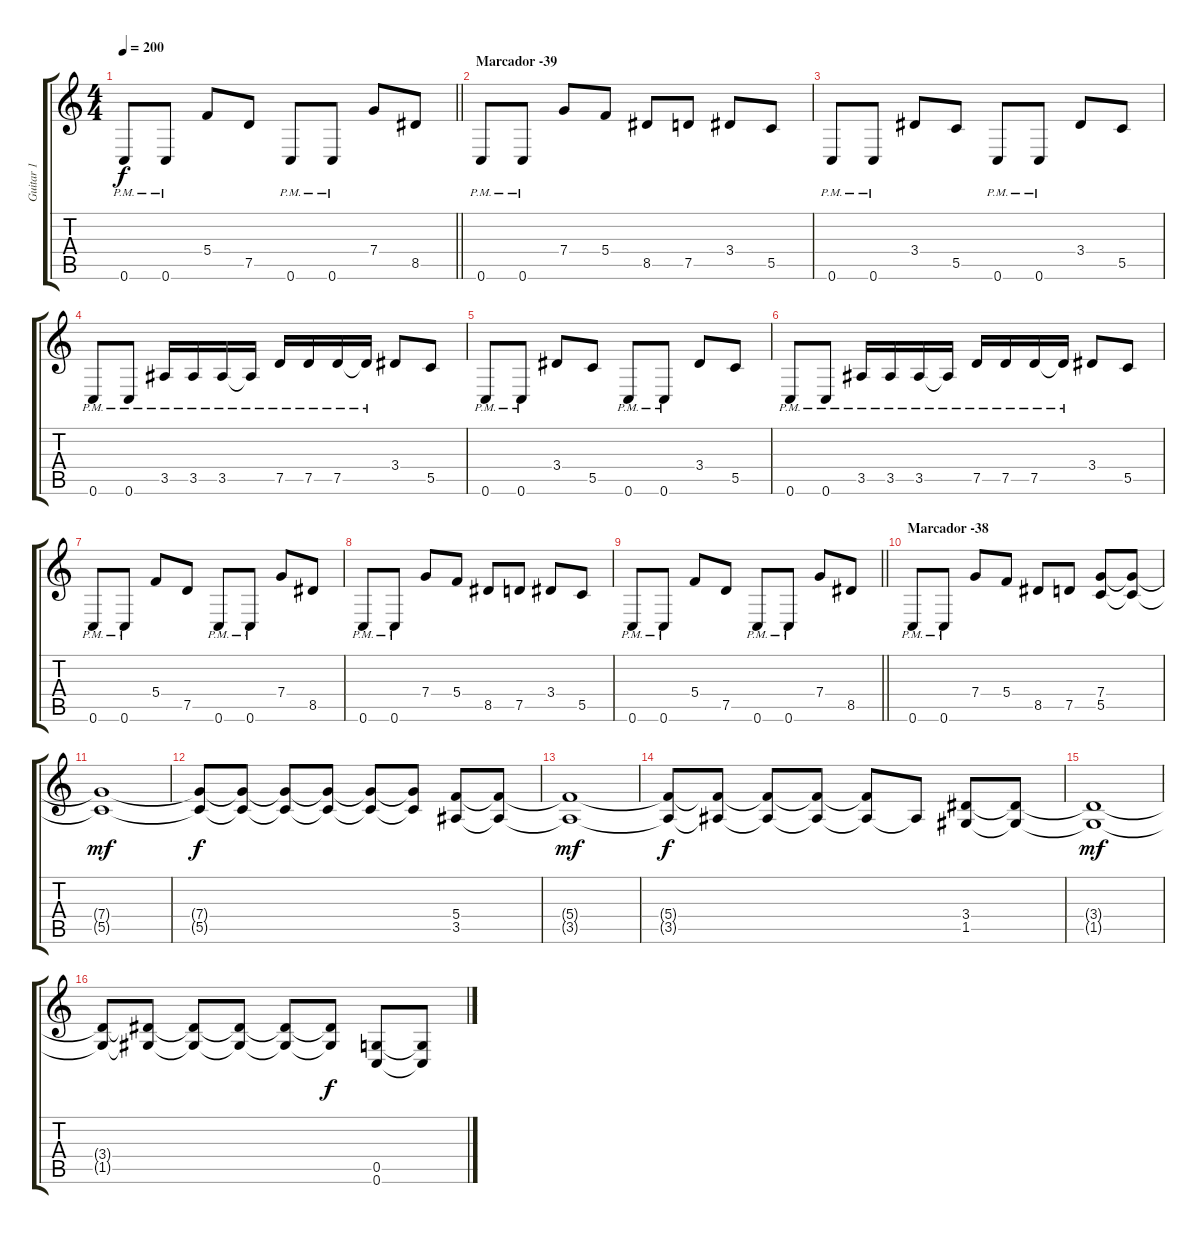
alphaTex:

\track ("Guitar 1" "Guitar 1") {instrument distortionguitar}
\staff {score tabs}
\tuning (D4 A3 F3 C3 G2 C2) {hide}
\ts (4 4)
\tempo 200
\clef g2
\barLineRight lightlight
\ks c
0.6{pm}.8{dy f} 0.6{pm}.8 5.4.8 7.5.8 0.6{pm}.8 0.6{pm}.8 7.4.8 8.5.8 |
\section ("" "Marcador -39")
0.6{pm}.8 0.6{pm}.8 7.4.8 5.4.8 8.5.8 7.5.8 3.4.8 5.5.8 |
0.6{pm}.8 0.6{pm}.8 3.4.8 5.5.8 0.6{pm}.8 0.6{pm}.8 3.4.8 5.5.8 |
0.6{pm}.8 0.6{pm}.8 3.5{pm}.16 3.5{pm}.16 3.5{pm}.16 3.5{pm t}.16 7.5{pm}.16 7.5{pm}.16 7.5{pm}.16 7.5{pm t}.16 3.4.8 5.5.8 |
0.6{pm}.8 0.6{pm}.8 3.4.8 5.5.8 0.6{pm}.8 0.6{pm}.8 3.4.8 5.5.8 |
0.6{pm}.8 0.6{pm}.8 3.5{pm}.16 3.5{pm}.16 3.5{pm}.16 3.5{pm t}.16 7.5{pm}.16 7.5{pm}.16 7.5{pm}.16 7.5{pm t}.16 3.4.8 5.5.8 |
0.6{pm}.8 0.6{pm}.8 5.4.8 7.5.8 0.6{pm}.8 0.6{pm}.8 7.4.8 8.5.8 |
0.6{pm}.8 0.6{pm}.8 7.4.8 5.4.8 8.5.8 7.5.8 3.4.8 5.5.8 |
\barLineRight lightlight
0.6{pm}.8 0.6{pm}.8 5.4.8 7.5.8 0.6{pm}.8 0.6{pm}.8 7.4.8 8.5.8 |
\section ("" "Marcador -38")
0.6{pm}.8 0.6{pm}.8 7.4.8 5.4.8 8.5.8 7.5.8 (7.4 5.5).8 (7.4{t} 5.5{t}).8 |
(7.4{t} 5.5{t}).1{dy mf} |
(7.4{t} 5.5{t}).8{dy f} (7.4{t} 5.5{t}).8 (7.4{t} 5.5{t}).8 (7.4{t} 5.5{t}).8 (7.4{t} 5.5{t}).8 (7.4{t} 5.5{t}).8 (5.4 3.5).8 (5.4{t} 3.5{t}).8 |
(5.4{t} 3.5{t}).1{dy mf} |
(5.4{t} 3.5{t}).8{dy f} (5.4{t} 3.5{t}).8 (5.4{t} 3.5{t}).8 (5.4{t} 3.5{t}).8 (5.4{t} 3.5{t}).8 3.5{t}.8 (3.4 1.5).8 (3.4{t} 1.5{t}).8 |
(3.4{t} 1.5{t}).1{dy mf} |
(3.4{t} 1.5{t}).8 (3.4{t} 1.5{t}).8 (3.4{t} 1.5{t}).8 (3.4{t} 1.5{t}).8 (3.4{t} 1.5{t}).8 (3.4{t} 1.5{t}).8{dy f} (0.5 0.6).8 (0.5{t} 0.6{t}).8
